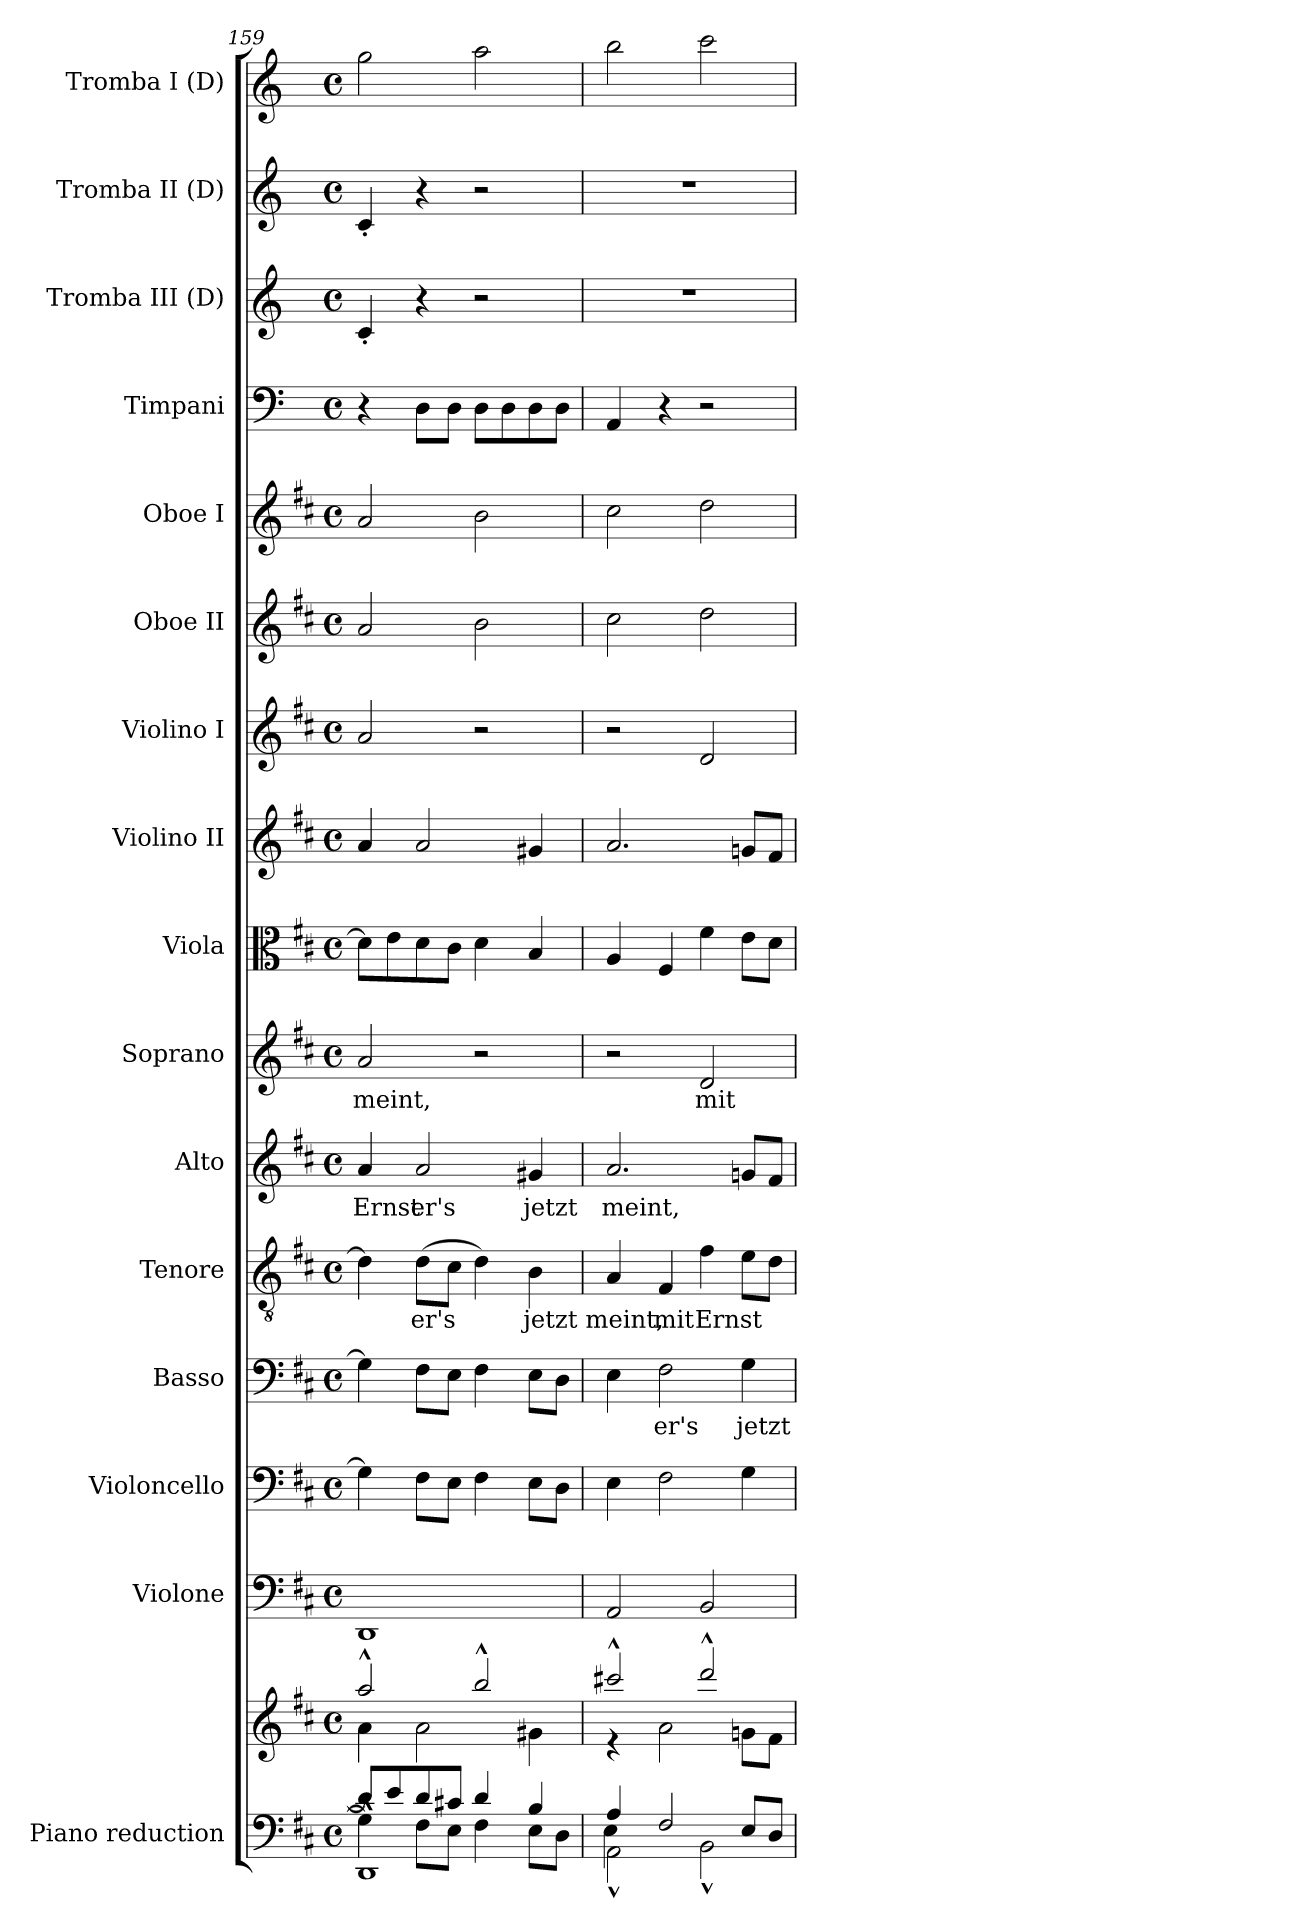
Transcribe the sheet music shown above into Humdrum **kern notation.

**kern	**kern	**kern	**kern	**kern	**text	**kern	**text	**kern	**text	**kern	**text	**kern	**kern	**kern	**kern	**kern	**kern	**kern	**kern	**kern
*part16	*part16	*part15	*part14	*part13	*part13	*part12	*part12	*part11	*part11	*part10	*part10	*part9	*part8	*part7	*part6	*part5	*part4	*part3	*part2	*part1
*staff17	*staff16	*staff15	*staff14	*staff13	*staff13	*staff12	*staff12	*staff11	*staff11	*staff10	*staff10	*staff9	*staff8	*staff7	*staff6	*staff5	*staff4	*staff3	*staff2	*staff1
*I"Piano reduction	*	*I"Violone	*I"Violoncello	*I"Basso	*	*I"Tenore	*	*I"Alto	*	*I"Soprano	*	*I"Viola	*I"Violino II	*I"Violino I	*I"Oboe II	*I"Oboe I	*I"Timpani	*I"Tromba III (D)	*I"Tromba II (D)	*I"Tromba I (D)
*I'Pno	*	*	*	*	*	*	*	*	*	*	*	*	*	*	*I'Ob	*I'Ob	*I'Timp	*	*	*
*clefF4	*clefG2	*clefF4	*clefF4	*clefF4	*	*clefGv2	*	*clefG2	*	*clefG2	*	*clefC3	*clefG2	*clefG2	*clefG2	*clefG2	*clefF4	*clefG2	*clefG2	*clefG2
*	*	*ITrd7c12	*	*	*	*	*	*	*	*	*	*	*	*	*	*	*	*ITrd-1c-2	*ITrd-1c-2	*ITrd-1c-2
*k[f#c#]	*k[f#c#]	*k[f#c#]	*k[f#c#]	*k[f#c#]	*	*k[f#c#]	*	*k[f#c#]	*	*k[f#c#]	*	*k[f#c#]	*k[f#c#]	*k[f#c#]	*k[f#c#]	*k[f#c#]	*k[]	*k[f#c#]	*k[f#c#]	*k[f#c#]
*M4/4	*M4/4	*M4/4	*M4/4	*M4/4	*	*M4/4	*	*M4/4	*	*M4/4	*	*M4/4	*M4/4	*M4/4	*M4/4	*M4/4	*M4/4	*M4/4	*M4/4	*M4/4
*met(c)	*met(c)	*met(c)	*met(c)	*met(c)	*	*met(c)	*	*met(c)	*	*met(c)	*	*met(c)	*met(c)	*met(c)	*met(c)	*met(c)	*met(c)	*met(c)	*met(c)	*met(c)
=159	=159	=159	=159	=159	=159	=159	=159	=159	=159	=159	=159	=159	=159	=159	=159	=159	=159	=159	=159	=159
*^	*^	*	*	*	*	*	*	*	*	*	*	*	*	*	*	*	*	*	*	*
*	*^	*	*	*	*	*	*	*	*	*	*	*	*	*	*	*	*	*	*	*	*	*
!	!	!	!	!	!	!	!	!	!	!	!	!LO:LY:b	!	!LO:LY:b	!	!	!	!	!	!	!	!	!
8d/L]	4G\]	1DD^^	2aa^^/	4a\	1DDD	4G\]	4G\]	.	4d\]	.	4a/	Ernst	2a/	meint,	8d\L]	4a/	2a/	2a/	2a/	4r	4d'/	4d'/	2aa\
8e/	.	.	.	.	.	.	.	.	.	.	.	.	.	.	8e\	.	.	.	.	.	.	.	.
!	!	!	!	!	!	!	!	!	!	!LO:LY:b	!	!LO:LY:b	!	!	!	!	!	!	!	!	!	!	!
8d/	8F#\L	.	.	2a\	.	8F#\L	8F#\L	.	(8d\L	er's	2a/	er's	.	.	8d\	2a/	.	.	.	8D\L	4r	4r	.
8c#X/J	8E\J	.	.	.	.	8E\J	8E\J	.	8c#\J	.	.	.	.	.	8c#\J	.	.	.	.	8D\J	.	.	.
4d/	4F#\	.	2bb^^/	.	.	4F#\	4F#\	.	4d\)	.	.	.	2r	.	4d\	.	2r	2b\	2b\	8D\L	2r	2r	2bb\
.	.	.	.	.	.	.	.	.	.	.	.	.	.	.	.	.	.	.	.	8D\	.	.	.
!	!	!	!	!	!	!	!	!	!	!LO:LY:b	!	!LO:LY:b	!	!	!	!	!	!	!	!	!	!	!
4B/	8E\L	.	.	4g#X\	.	8E\L	8E\L	.	4B\	jetzt	4g#X/	jetzt	.	.	4B/	4g#X/	.	.	.	8D\	.	.	.
.	8D\J	.	.	.	.	8D\J	8D\J	.	.	.	.	.	.	.	.	.	.	.	.	8D\J	.	.	.
=160	=160	=160	=160	=160	=160	=160	=160	=160	=160	=160	=160	=160	=160	=160	=160	=160	=160	=160	=160	=160	=160	=160	=160
!	!	!	!	!	!	!	!	!	!	!LO:LY:b	!	!LO:LY:b	!	!	!	!	!	!	!	!	!	!	!
4A/	2AA^^\	4E\	2ccc#X^^/	4r	2AAA/	4E\	4E\	.	4A/	meint,	2.a/	meint,	2r	.	4A/	2.a/	2r	2cc#\	2cc#\	4AA/	1r	1r	2ccc#\
!	!	!	!	!	!	!	!	!LO:LY:b	!	!LO:LY:b	!	!	!	!	!	!	!	!	!	!	!	!	!
2F#/	.	4ryy	.	2a\	.	2F#\	2F#\	er's	4F#/	mit	.	.	.	.	4F#/	.	.	.	.	4r	.	.	.
!	!	!	!	!	!	!	!	!	!	!LO:LY:b	!	!	!	!LO:LY:b	!	!	!	!	!	!	!	!	!
.	2BB^^\	2ryy	2ddd^^/	.	2BBB/	.	.	.	4f#\	-Ernst	.	.	2d/	mit	4f#\	.	2d/	2dd\	2dd\	2r	.	.	2ddd\
!	!	!	!	!	!	!	!	!LO:LY:b	!	!	!	!	!	!	!	!	!	!	!	!	!	!	!
8E/L	.	.	.	8gn\L	.	4G\	4G\	jetzt	8e\L	.	8gn/L	.	.	.	8e\L	8gn/L	.	.	.	.	.	.	.
8D/J	.	.	.	8f#\J	.	.	.	.	8d\J	.	8f#/J	.	.	.	8d\J	8f#/J	.	.	.	.	.	.	.
*v	*v	*v	*	*	*	*	*	*	*	*	*	*	*	*	*	*	*	*	*	*	*	*	*
*	*v	*v	*	*	*	*	*	*	*	*	*	*	*	*	*	*	*	*	*	*	*
=	=	=	=	=	=	=	=	=	=	=	=	=	=	=	=	=	=	=	=	=
*-	*-	*-	*-	*-	*-	*-	*-	*-	*-	*-	*-	*-	*-	*-	*-	*-	*-	*-	*-	*-
